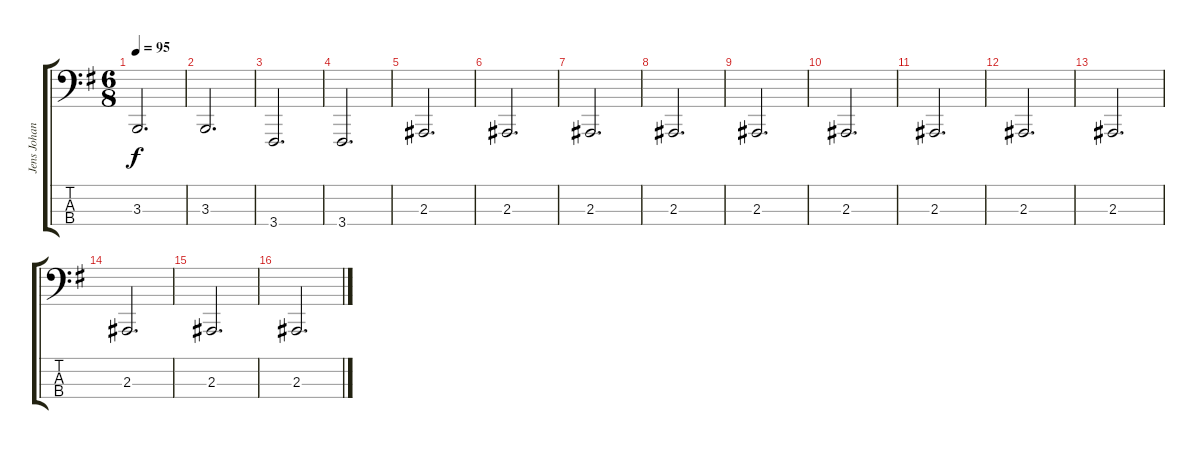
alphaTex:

\track ("Jens Johansson (Arpeggio Bass)" "Jens Johan") {instrument acousticgrandpiano}
\staff {score tabs}
\tuning (Gb2 Db2 Ab1 Eb1) {hide}
\ts (6 8)
\tempo 95
\clef f4
\ks g
3.3.2{d dy f} |
3.3.2{d} |
3.4.2{d} |
3.4.2{d} |
2.3.2{d} |
2.3.2{d} |
2.3.2{d} |
2.3.2{d} |
2.3.2{d} |
2.3.2{d} |
2.3.2{d} |
2.3.2{d} |
2.3.2{d} |
2.3.2{d} |
2.3.2{d} |
2.3.2{d}
